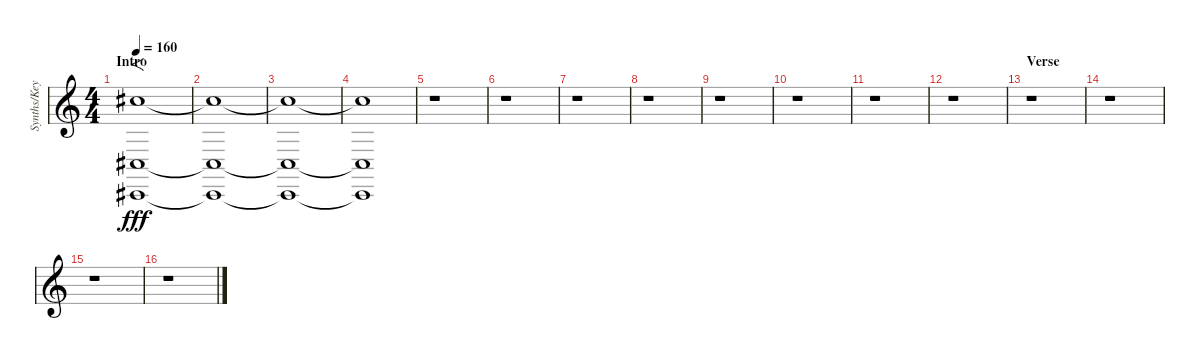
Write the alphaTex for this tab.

\track ("Synths/Keys" "Synths/Key") {instrument fx1rain}
\staff {score}
\tuning (E4 B3 G3 D3 A2 E2 B1) {hide}
\ts (4 4)
\section ("" "Intro")
\tempo 160
\clef g2
\ks c
(9.1 4.5 2.7).1{f dy fff instrument fx1rain} |
(9.1{t} 4.5{t} 2.7{t}).1 |
(9.1{t} 4.5{t} 2.7{t}).1 |
(9.1{t} 4.5{t} 2.7{t}).1 |
r.1 |
r.1 |
r.1 |
r.1 |
r.1 |
r.1 |
r.1 |
r.1 |
\section ("" "Verse")
r.1 |
r.1 |
r.1 |
r.1
